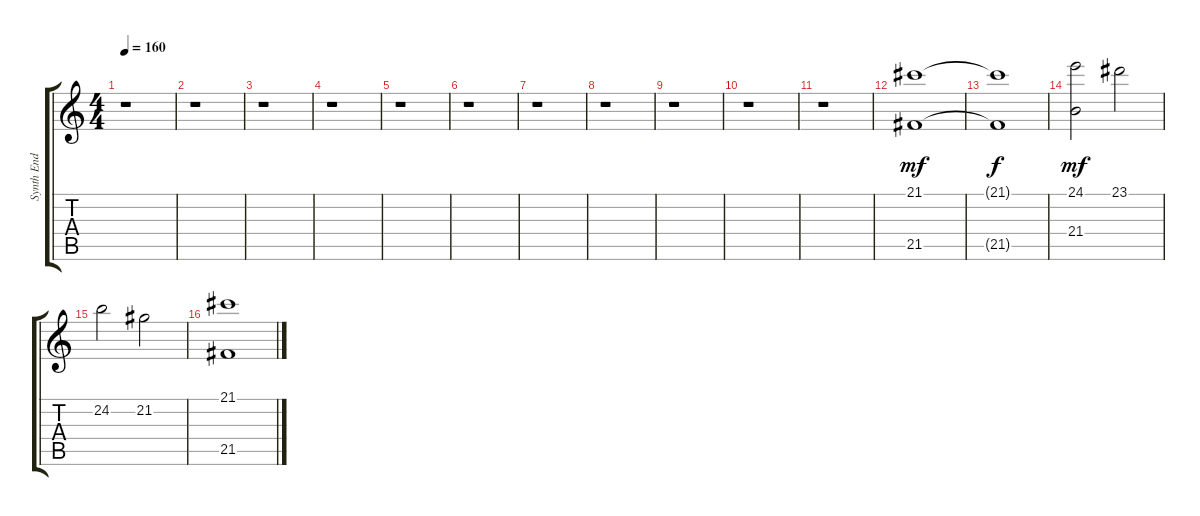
\track ("Synth End" "Synth End") {instrument pad7halo}
\staff {score tabs}
\tuning (E4 B3 G3 D3 A2 E2) {hide}
\ts (4 4)
\tempo 160
\clef g2
\ks c
r.1{dy mf} |
r.1 |
r.1 |
r.1 |
r.1 |
r.1 |
r.1 |
r.1 |
r.1 |
r.1 |
r.1 |
(21.1 21.5).1 |
(21.1{t} 21.5{t}).1{dy f} |
(24.1 21.4).2{dy mf} 23.1.2 |
24.2.2 21.2.2 |
(21.1 21.5).1
